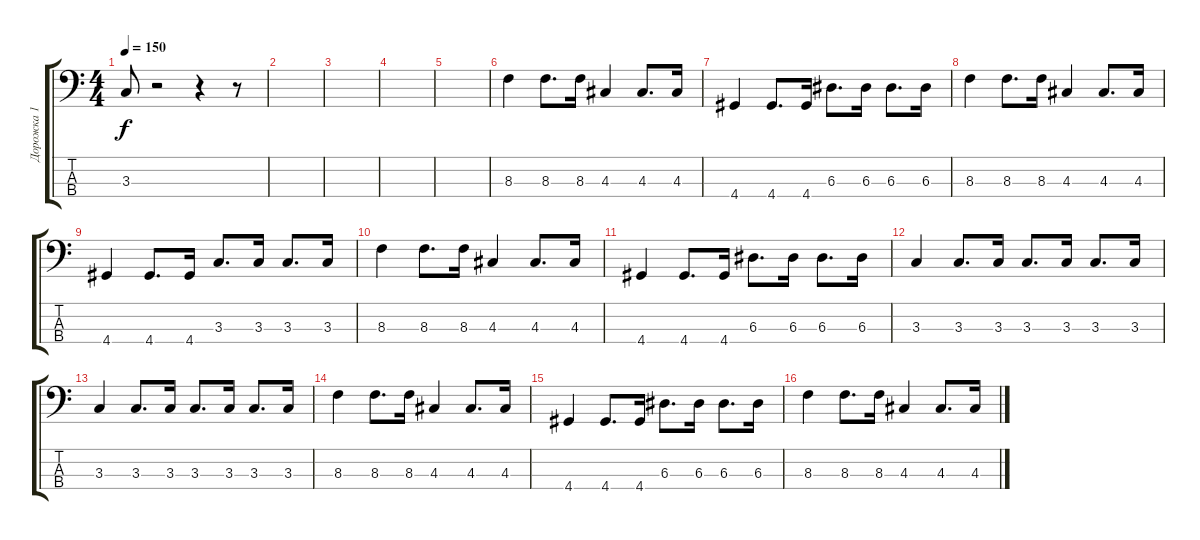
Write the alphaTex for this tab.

\track ("Дорожка 1" "Дорожка 1") {instrument acousticguitarsteel}
\staff {score tabs}
\tuning (G2 D2 A1 E1) {hide}
\ts (4 4)
\tempo 150
\clef f4
\ks c
3.3.8{dy f} r.2 r.4 r.8 |
|
|
|
|
8.3.4 8.3.8{d} 8.3.16 4.3.4 4.3.8{d} 4.3.16 |
4.4.4 4.4.8{d} 4.4.16 6.3.8{d} 6.3.16 6.3.8{d} 6.3.16 |
8.3.4 8.3.8{d} 8.3.16 4.3.4 4.3.8{d} 4.3.16 |
4.4.4 4.4.8{d} 4.4.16 3.3.8{d} 3.3.16 3.3.8{d} 3.3.16 |
8.3.4 8.3.8{d} 8.3.16 4.3.4 4.3.8{d} 4.3.16 |
4.4.4 4.4.8{d} 4.4.16 6.3.8{d} 6.3.16 6.3.8{d} 6.3.16 |
3.3.4 3.3.8{d} 3.3.16 3.3.8{d} 3.3.16 3.3.8{d} 3.3.16 |
3.3.4 3.3.8{d} 3.3.16 3.3.8{d} 3.3.16 3.3.8{d} 3.3.16 |
8.3.4 8.3.8{d} 8.3.16 4.3.4 4.3.8{d} 4.3.16 |
4.4.4 4.4.8{d} 4.4.16 6.3.8{d} 6.3.16 6.3.8{d} 6.3.16 |
8.3.4 8.3.8{d} 8.3.16 4.3.4 4.3.8{d} 4.3.16
